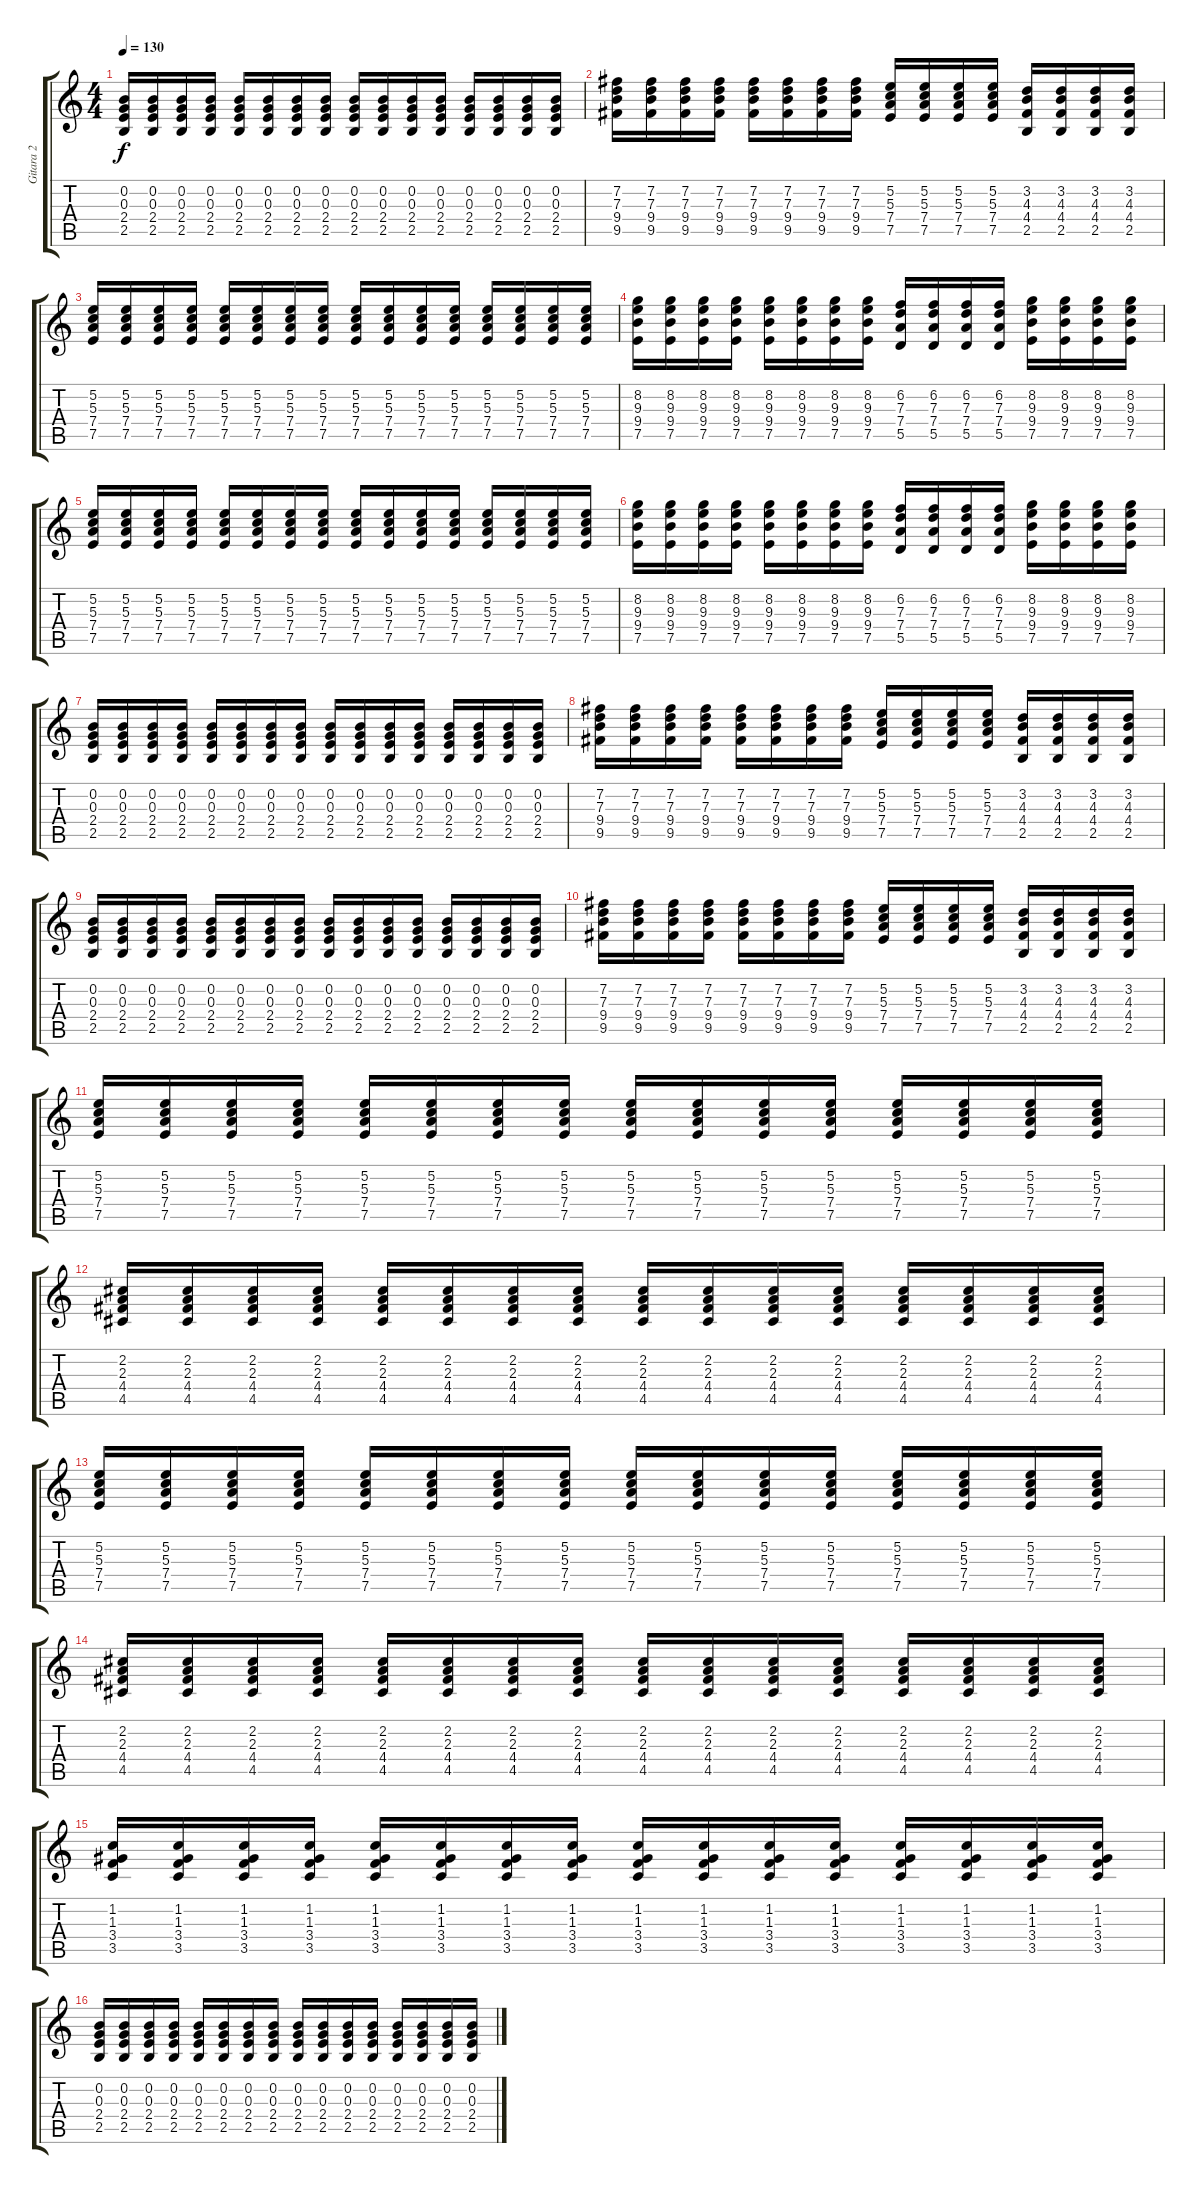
\track ("Gitara 2" "Gitara 2") {instrument distortionguitar}
\staff {score tabs}
\tuning (E4 B3 G3 D3 A2 E2) {hide}
\ts (4 4)
\tempo 130
\clef g2
\ks c
(0.2 0.3 2.4 2.5).16{dy f} (0.2 0.3 2.4 2.5).16 (0.2 0.3 2.4 2.5).16 (0.2 0.3 2.4 2.5).16 (0.2 0.3 2.4 2.5).16 (0.2 0.3 2.4 2.5).16 (0.2 0.3 2.4 2.5).16 (0.2 0.3 2.4 2.5).16 (0.2 0.3 2.4 2.5).16 (0.2 0.3 2.4 2.5).16 (0.2 0.3 2.4 2.5).16 (0.2 0.3 2.4 2.5).16 (0.2 0.3 2.4 2.5).16 (0.2 0.3 2.4 2.5).16 (0.2 0.3 2.4 2.5).16 (0.2 0.3 2.4 2.5).16 |
(7.2 7.3 9.4 9.5).16 (7.2 7.3 9.4 9.5).16 (7.2 7.3 9.4 9.5).16 (7.2 7.3 9.4 9.5).16 (7.2 7.3 9.4 9.5).16 (7.2 7.3 9.4 9.5).16 (7.2 7.3 9.4 9.5).16 (7.2 7.3 9.4 9.5).16 (5.2 5.3 7.4 7.5).16 (5.2 5.3 7.4 7.5).16 (5.2 5.3 7.4 7.5).16 (5.2 5.3 7.4 7.5).16 (3.2 4.3 4.4 2.5).16 (3.2 4.3 4.4 2.5).16 (3.2 4.3 4.4 2.5).16 (3.2 4.3 4.4 2.5).16 |
(5.2 5.3 7.4 7.5).16 (5.2 5.3 7.4 7.5).16 (5.2 5.3 7.4 7.5).16 (5.2 5.3 7.4 7.5).16 (5.2 5.3 7.4 7.5).16 (5.2 5.3 7.4 7.5).16 (5.2 5.3 7.4 7.5).16 (5.2 5.3 7.4 7.5).16 (5.2 5.3 7.4 7.5).16 (5.2 5.3 7.4 7.5).16 (5.2 5.3 7.4 7.5).16 (5.2 5.3 7.4 7.5).16 (5.2 5.3 7.4 7.5).16 (5.2 5.3 7.4 7.5).16 (5.2 5.3 7.4 7.5).16 (5.2 5.3 7.4 7.5).16 |
(8.2 9.3 9.4 7.5).16 (8.2 9.3 9.4 7.5).16 (8.2 9.3 9.4 7.5).16 (8.2 9.3 9.4 7.5).16 (8.2 9.3 9.4 7.5).16 (8.2 9.3 9.4 7.5).16 (8.2 9.3 9.4 7.5).16 (8.2 9.3 9.4 7.5).16 (6.2 7.3 7.4 5.5).16 (6.2 7.3 7.4 5.5).16 (6.2 7.3 7.4 5.5).16 (6.2 7.3 7.4 5.5).16 (8.2 9.3 9.4 7.5).16 (8.2 9.3 9.4 7.5).16 (8.2 9.3 9.4 7.5).16 (8.2 9.3 9.4 7.5).16 |
(5.2 5.3 7.4 7.5).16 (5.2 5.3 7.4 7.5).16 (5.2 5.3 7.4 7.5).16 (5.2 5.3 7.4 7.5).16 (5.2 5.3 7.4 7.5).16 (5.2 5.3 7.4 7.5).16 (5.2 5.3 7.4 7.5).16 (5.2 5.3 7.4 7.5).16 (5.2 5.3 7.4 7.5).16 (5.2 5.3 7.4 7.5).16 (5.2 5.3 7.4 7.5).16 (5.2 5.3 7.4 7.5).16 (5.2 5.3 7.4 7.5).16 (5.2 5.3 7.4 7.5).16 (5.2 5.3 7.4 7.5).16 (5.2 5.3 7.4 7.5).16 |
(8.2 9.3 9.4 7.5).16 (8.2 9.3 9.4 7.5).16 (8.2 9.3 9.4 7.5).16 (8.2 9.3 9.4 7.5).16 (8.2 9.3 9.4 7.5).16 (8.2 9.3 9.4 7.5).16 (8.2 9.3 9.4 7.5).16 (8.2 9.3 9.4 7.5).16 (6.2 7.3 7.4 5.5).16 (6.2 7.3 7.4 5.5).16 (6.2 7.3 7.4 5.5).16 (6.2 7.3 7.4 5.5).16 (8.2 9.3 9.4 7.5).16 (8.2 9.3 9.4 7.5).16 (8.2 9.3 9.4 7.5).16 (8.2 9.3 9.4 7.5).16 |
(0.2 0.3 2.4 2.5).16 (0.2 0.3 2.4 2.5).16 (0.2 0.3 2.4 2.5).16 (0.2 0.3 2.4 2.5).16 (0.2 0.3 2.4 2.5).16 (0.2 0.3 2.4 2.5).16 (0.2 0.3 2.4 2.5).16 (0.2 0.3 2.4 2.5).16 (0.2 0.3 2.4 2.5).16 (0.2 0.3 2.4 2.5).16 (0.2 0.3 2.4 2.5).16 (0.2 0.3 2.4 2.5).16 (0.2 0.3 2.4 2.5).16 (0.2 0.3 2.4 2.5).16 (0.2 0.3 2.4 2.5).16 (0.2 0.3 2.4 2.5).16 |
(7.2 7.3 9.4 9.5).16 (7.2 7.3 9.4 9.5).16 (7.2 7.3 9.4 9.5).16 (7.2 7.3 9.4 9.5).16 (7.2 7.3 9.4 9.5).16 (7.2 7.3 9.4 9.5).16 (7.2 7.3 9.4 9.5).16 (7.2 7.3 9.4 9.5).16 (5.2 5.3 7.4 7.5).16 (5.2 5.3 7.4 7.5).16 (5.2 5.3 7.4 7.5).16 (5.2 5.3 7.4 7.5).16 (3.2 4.3 4.4 2.5).16 (3.2 4.3 4.4 2.5).16 (3.2 4.3 4.4 2.5).16 (3.2 4.3 4.4 2.5).16 |
(0.2 0.3 2.4 2.5).16 (0.2 0.3 2.4 2.5).16 (0.2 0.3 2.4 2.5).16 (0.2 0.3 2.4 2.5).16 (0.2 0.3 2.4 2.5).16 (0.2 0.3 2.4 2.5).16 (0.2 0.3 2.4 2.5).16 (0.2 0.3 2.4 2.5).16 (0.2 0.3 2.4 2.5).16 (0.2 0.3 2.4 2.5).16 (0.2 0.3 2.4 2.5).16 (0.2 0.3 2.4 2.5).16 (0.2 0.3 2.4 2.5).16 (0.2 0.3 2.4 2.5).16 (0.2 0.3 2.4 2.5).16 (0.2 0.3 2.4 2.5).16 |
(7.2 7.3 9.4 9.5).16 (7.2 7.3 9.4 9.5).16 (7.2 7.3 9.4 9.5).16 (7.2 7.3 9.4 9.5).16 (7.2 7.3 9.4 9.5).16 (7.2 7.3 9.4 9.5).16 (7.2 7.3 9.4 9.5).16 (7.2 7.3 9.4 9.5).16 (5.2 5.3 7.4 7.5).16 (5.2 5.3 7.4 7.5).16 (5.2 5.3 7.4 7.5).16 (5.2 5.3 7.4 7.5).16 (3.2 4.3 4.4 2.5).16 (3.2 4.3 4.4 2.5).16 (3.2 4.3 4.4 2.5).16 (3.2 4.3 4.4 2.5).16 |
(5.2 5.3 7.4 7.5).16 (5.2 5.3 7.4 7.5).16 (5.2 5.3 7.4 7.5).16 (5.2 5.3 7.4 7.5).16 (5.2 5.3 7.4 7.5).16 (5.2 5.3 7.4 7.5).16 (5.2 5.3 7.4 7.5).16 (5.2 5.3 7.4 7.5).16 (5.2 5.3 7.4 7.5).16 (5.2 5.3 7.4 7.5).16 (5.2 5.3 7.4 7.5).16 (5.2 5.3 7.4 7.5).16 (5.2 5.3 7.4 7.5).16 (5.2 5.3 7.4 7.5).16 (5.2 5.3 7.4 7.5).16 (5.2 5.3 7.4 7.5).16 |
(2.2 2.3 4.4 4.5).16 (2.2 2.3 4.4 4.5).16 (2.2 2.3 4.4 4.5).16 (2.2 2.3 4.4 4.5).16 (2.2 2.3 4.4 4.5).16 (2.2 2.3 4.4 4.5).16 (2.2 2.3 4.4 4.5).16 (2.2 2.3 4.4 4.5).16 (2.2 2.3 4.4 4.5).16 (2.2 2.3 4.4 4.5).16 (2.2 2.3 4.4 4.5).16 (2.2 2.3 4.4 4.5).16 (2.2 2.3 4.4 4.5).16 (2.2 2.3 4.4 4.5).16 (2.2 2.3 4.4 4.5).16 (2.2 2.3 4.4 4.5).16 |
(5.2 5.3 7.4 7.5).16 (5.2 5.3 7.4 7.5).16 (5.2 5.3 7.4 7.5).16 (5.2 5.3 7.4 7.5).16 (5.2 5.3 7.4 7.5).16 (5.2 5.3 7.4 7.5).16 (5.2 5.3 7.4 7.5).16 (5.2 5.3 7.4 7.5).16 (5.2 5.3 7.4 7.5).16 (5.2 5.3 7.4 7.5).16 (5.2 5.3 7.4 7.5).16 (5.2 5.3 7.4 7.5).16 (5.2 5.3 7.4 7.5).16 (5.2 5.3 7.4 7.5).16 (5.2 5.3 7.4 7.5).16 (5.2 5.3 7.4 7.5).16 |
(2.2 2.3 4.4 4.5).16 (2.2 2.3 4.4 4.5).16 (2.2 2.3 4.4 4.5).16 (2.2 2.3 4.4 4.5).16 (2.2 2.3 4.4 4.5).16 (2.2 2.3 4.4 4.5).16 (2.2 2.3 4.4 4.5).16 (2.2 2.3 4.4 4.5).16 (2.2 2.3 4.4 4.5).16 (2.2 2.3 4.4 4.5).16 (2.2 2.3 4.4 4.5).16 (2.2 2.3 4.4 4.5).16 (2.2 2.3 4.4 4.5).16 (2.2 2.3 4.4 4.5).16 (2.2 2.3 4.4 4.5).16 (2.2 2.3 4.4 4.5).16 |
(1.2 1.3 3.4 3.5).16 (1.2 1.3 3.4 3.5).16 (1.2 1.3 3.4 3.5).16 (1.2 1.3 3.4 3.5).16 (1.2 1.3 3.4 3.5).16 (1.2 1.3 3.4 3.5).16 (1.2 1.3 3.4 3.5).16 (1.2 1.3 3.4 3.5).16 (1.2 1.3 3.4 3.5).16 (1.2 1.3 3.4 3.5).16 (1.2 1.3 3.4 3.5).16 (1.2 1.3 3.4 3.5).16 (1.2 1.3 3.4 3.5).16 (1.2 1.3 3.4 3.5).16 (1.2 1.3 3.4 3.5).16 (1.2 1.3 3.4 3.5).16 |
(0.2 0.3 2.4 2.5).16 (0.2 0.3 2.4 2.5).16 (0.2 0.3 2.4 2.5).16 (0.2 0.3 2.4 2.5).16 (0.2 0.3 2.4 2.5).16 (0.2 0.3 2.4 2.5).16 (0.2 0.3 2.4 2.5).16 (0.2 0.3 2.4 2.5).16 (0.2 0.3 2.4 2.5).16 (0.2 0.3 2.4 2.5).16 (0.2 0.3 2.4 2.5).16 (0.2 0.3 2.4 2.5).16 (0.2 0.3 2.4 2.5).16 (0.2 0.3 2.4 2.5).16 (0.2 0.3 2.4 2.5).16 (0.2 0.3 2.4 2.5).16
